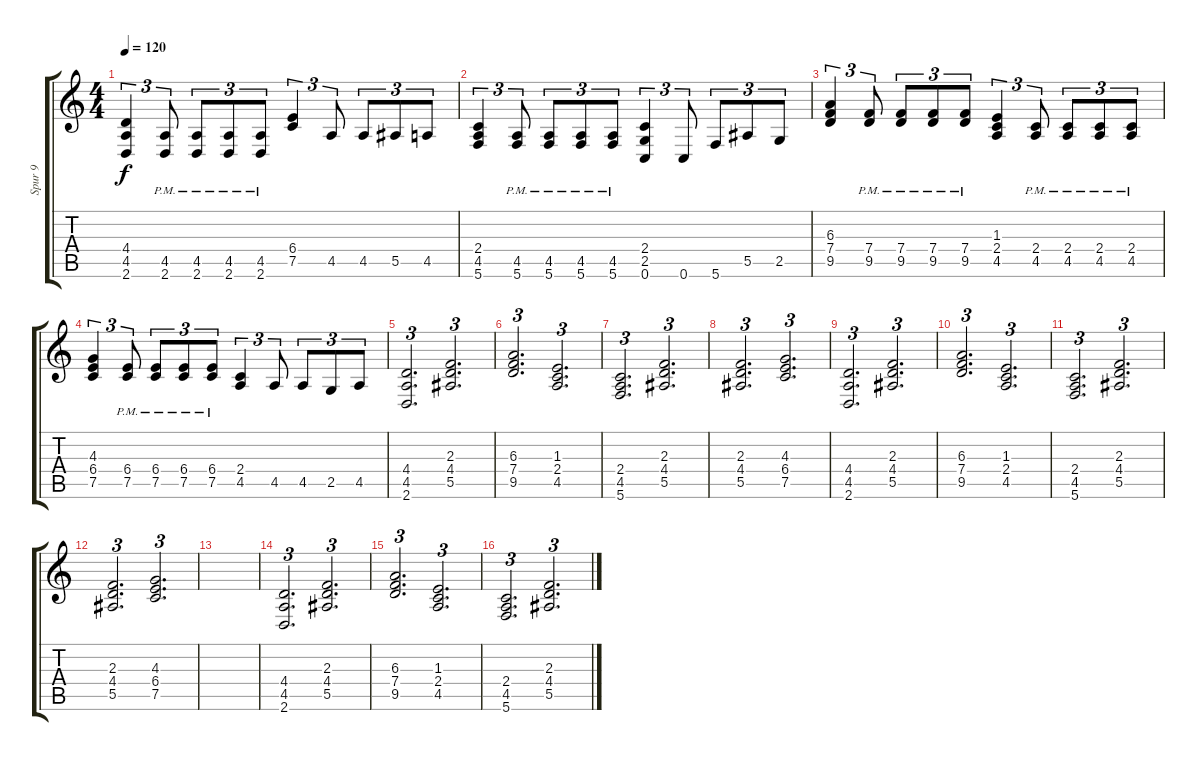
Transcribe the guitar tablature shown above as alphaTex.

\track ("Spur 9" "Spur 9") {instrument distortionguitar}
\staff {score tabs}
\tuning (C4 G3 Eb3 Bb2 F2 C2) {hide}
\ts (4 4)
\tempo 120
\clef g2
\ks c
(4.4 4.5 2.6).4{tu (3 2) dy f} (4.5{pm} 2.6{pm}).8{tu (3 2)} (4.5{pm} 2.6{pm}).8{tu (3 2)} (4.5{pm} 2.6{pm}).8{tu (3 2)} (4.5{pm} 2.6{pm}).8{tu (3 2)} (6.4 7.5).4{tu (3 2)} 4.5.8{tu (3 2)} 4.5.8{tu (3 2)} 5.5.8{tu (3 2)} 4.5.8{tu (3 2)} |
(2.4 4.5 5.6).4{tu (3 2)} (4.5{pm} 5.6{pm}).8{tu (3 2)} (4.5{pm} 5.6{pm}).8{tu (3 2)} (4.5{pm} 5.6{pm}).8{tu (3 2)} (4.5{pm} 5.6{pm}).8{tu (3 2)} (2.4 2.5 0.6).4{tu (3 2)} 0.6.8{tu (3 2)} 5.6.8{tu (3 2)} 5.5.8{tu (3 2)} 2.5.8{tu (3 2)} |
(6.3 7.4 9.5).4{tu (3 2)} (7.4{pm} 9.5{pm}).8{tu (3 2)} (7.4{pm} 9.5{pm}).8{tu (3 2)} (7.4{pm} 9.5{pm}).8{tu (3 2)} (7.4{pm} 9.5{pm}).8{tu (3 2)} (1.3 2.4 4.5).4{tu (3 2)} (2.4{pm} 4.5{pm}).8{tu (3 2)} (2.4{pm} 4.5{pm}).8{tu (3 2)} (2.4{pm} 4.5{pm}).8{tu (3 2)} (2.4{pm} 4.5{pm}).8{tu (3 2)} |
(4.3 6.4 7.5).4{tu (3 2)} (6.4{pm} 7.5{pm}).8{tu (3 2)} (6.4{pm} 7.5{pm}).8{tu (3 2)} (6.4{pm} 7.5{pm}).8{tu (3 2)} (6.4{pm} 7.5{pm}).8{tu (3 2)} (2.4 4.5).4{tu (3 2)} 4.5.8{tu (3 2)} 4.5.8{tu (3 2)} 2.5.8{tu (3 2)} 4.5.8{tu (3 2)} |
(4.4 4.5 2.6).2{d tu (3 2)} (2.3 4.4 5.5).2{d tu (3 2)} |
(6.3 7.4 9.5).2{d tu (3 2)} (1.3 2.4 4.5).2{d tu (3 2)} |
(2.4 4.5 5.6).2{d tu (3 2)} (2.3 4.4 5.5).2{d tu (3 2)} |
(2.3 4.4 5.5).2{d tu (3 2)} (4.3 6.4 7.5).2{d tu (3 2)} |
(4.4 4.5 2.6).2{d tu (3 2)} (2.3 4.4 5.5).2{d tu (3 2)} |
(6.3 7.4 9.5).2{d tu (3 2)} (1.3 2.4 4.5).2{d tu (3 2)} |
(2.4 4.5 5.6).2{d tu (3 2)} (2.3 4.4 5.5).2{d tu (3 2)} |
(2.3 4.4 5.5).2{d tu (3 2)} (4.3 6.4 7.5).2{d tu (3 2)} |
|
(4.4 4.5 2.6).2{d tu (3 2)} (2.3 4.4 5.5).2{d tu (3 2)} |
(6.3 7.4 9.5).2{d tu (3 2)} (1.3 2.4 4.5).2{d tu (3 2)} |
(2.4 4.5 5.6).2{d tu (3 2)} (2.3 4.4 5.5).2{d tu (3 2)}
